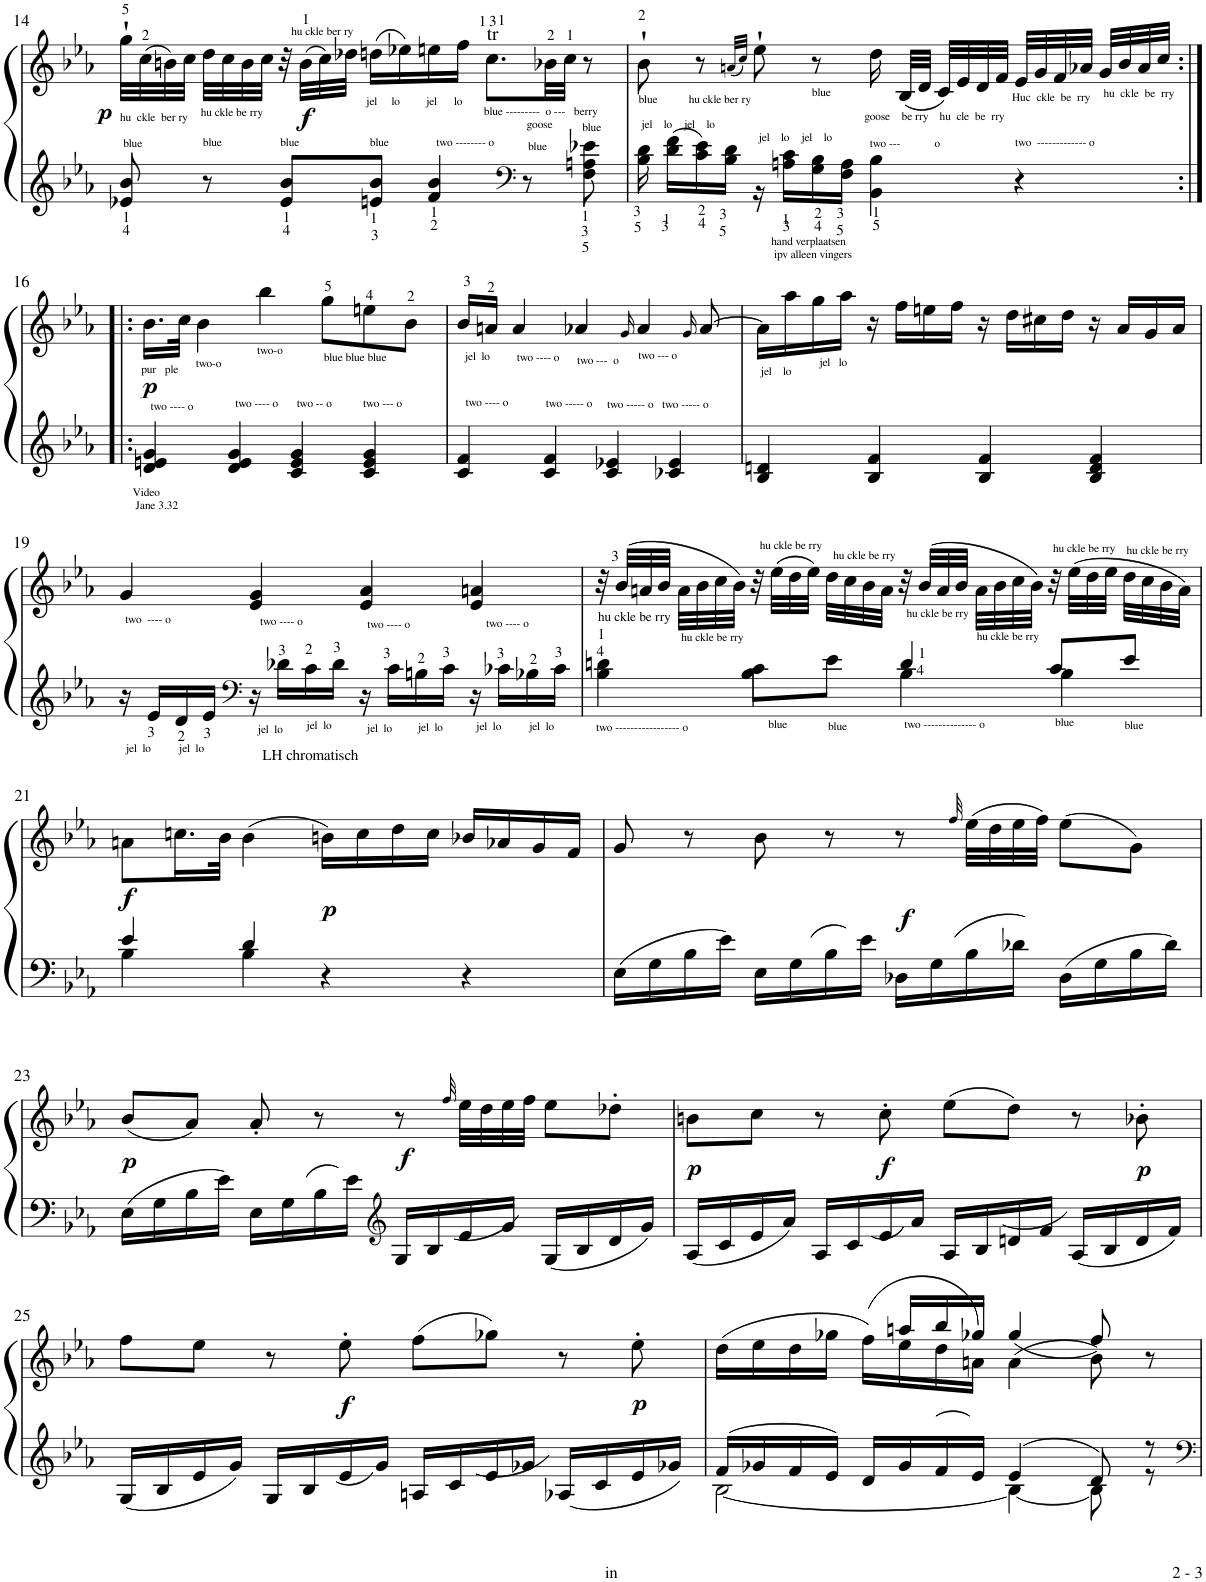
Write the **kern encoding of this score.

**kern	**kern	**dynam
*part1	*part1	*part1
*staff2	*staff1	*staff1/2
*I"Piano	*	*
*I'Pno.	*	*
!!LO:PB:g=z
*clefG2	*clefG2	*
*k[b-e-a-]	*k[b-e-a-]	*
*M4/4	*M4/4	*
*met(c)	*met(c)	*
=14	=14	=14
!LO:TX:a:t=blue	!	!
!LO:TX:a:t=hu  ckle  ber ry	!	!
!	!	!LO:DY:b
8e-X/ 8b-/	32gg`\LLL	p
.	(>32cc\	.
.	32bn\)	.
.	32cc\JJJ	.
!	!LO:TX:b:t=hu ckle be rry	!
!LO:TX:a:t=blue	!	!
8r	32dd\LLL	.
.	32cc\	.
.	32b\	.
.	32cc\JJJ	.
!LO:TX:a:t=blue	!	!
8e-/ 8b-/L	32r	.
!	!LO:TX:a:t=hu ckle ber ry	!
!	!	!LO:DY:b
.	(>32b\LLL	f
.	32cc\)	.
.	32dd-X\JJJ	.
!	!LO:TX:b:t=jel     lo         jel      lo	!
!LO:TX:a:t=blue	!	!
8en/ 8b-/J	(>16ddn\LL	.
.	16ee-X\)	.
!LO:TX:a:t=two -------- o	!	!
4f/ 4b-/	16een\	.
.	16ff\JJ	.
!	!LO:TX:a:t=tr	!
!	!LO:TX:b:t=blue ---------  o ---   berry	!
.	8.cc\L	.
*clefF4	*	*
!LO:TX:a:t=blue	!	!
!LO:TX:a:t=goose	!	!
8r	.	.
.	32b-X\LL	.
.	32cc\JJJ	.
!LO:TX:a:t=blue	!	!
8F\ 8An\ 8e-X\	8r	.
=15	=15	=15
*^	*	*
!	!	!LO:TX:b:t=blue           hu ckle ber ry	!
!LO:TX:a:t=jel    lo    jel    lo	!	!	!
16ryy	16B-\ 16d\	8b-`\	.
16d\ 16f\LL	8.ryy	.	.
16c\ 16e-\	.	8r	.
16B-\ 16d\JJ	.	.	.
.	.	(<32qan/LLL	.
.	.	32qcc/JJJ)	.
!LO:TX:a:t=jel    lo    jel    lo	!	!	!
16ryy	16r	8ee-`\	.
!LO:TX:b:t=hand verplaatsen	!	!	!
!LO:TX:b:t=ipv alleen vingers	!	!	!
16An\ 16c\LL	2ryy	.	.
!	!	!LO:TX:b:t=blue	!
16G\ 16B-\	.	8r	.
16F\ 16A\JJ	.	.	.
!	!	!LO:TX:b:t=goose    be rry    hu  cle  be  rry	!
!LO:TX:a:t=two ---            o	!	!	!
4BB-\ 4B-\	.	16dd\	.
.	.	(<32B-/LLL	.
.	.	32d/JJJ	.
.	.	32c/LLL)	.
.	.	32e-/	.
.	.	32d/	.
.	.	32f/JJJ	.
!	!	!LO:TX:b:t=Huc  ckle  be  rry	!
!LO:TX:a:t=two  ------------- o	!	!	!
4r	.	32e-/LLL	.
.	.	32g/	.
.	8.ryy	32f/	.
.	.	32a-X/JJJ	.
!	!	!LO:TX:b:t=hu  ckle  be  rry	!
.	.	32g/LLL	.
.	.	32b-/	.
.	.	32a-/	.
.	.	32cc/JJJ	.
*v	*v	*	*
!!LO:LB:g=z
=16:|!|:	=16:|!|:	=16:|!|:
!	!LO:TX:b:t=pur   ple	!
!LO:TX:a:t=two ---- o	!	!
!LO:TX:b:t=Video	!	!
!LO:TX:b:t=Jane 3.32	!	!
!	!	!LO:DY:b
4d/ 4en/ 4g/	16.b-\LL	p
.	32cc\JJk	.
!	!LO:TX:b:t=two-o	!
.	4b-\	.
!LO:TX:a:t=two ---- o	!	!
4d/ 4e/ 4g/	.	.
!	!LO:TX:b:t=two-o	!
.	4bb-\	.
!LO:TX:a:t=two -- o	!	!
4c/ 4e/ 4g/	.	.
!	!LO:TX:b:t=blue blue blue	!
.	8gg\L	.
!LO:TX:a:t=two --- o	!	!
4c/ 4e/ 4g/	8een\	.
.	8b-\J	.
=17	=17	=17
!	!LO:TX:b:t=jel  lo	!
!LO:TX:a:t=two ---- o	!	!
4c/ 4f/	16b-/LL	.
.	16an/JJ	.
!	!LO:TX:b:t=two ---- o	!
.	4a/	.
!LO:TX:a:t=two ----- o	!	!
4c/ 4f/	.	.
!	!LO:TX:b:t=two ---  o	!
.	4a-X/	.
!LO:TX:a:t=two ----- o	!	!
4c/ 4e-X/	.	.
.	16qg/	.
!	!LO:TX:b:t=two --- o	!
.	4a-/	.
!LO:TX:a:t=two ----- o	!	!
4c-X/ 4e-/	.	.
.	16qg/	.
.	[8a-/	.
=18	=18	=18
!	!LO:TX:b:t=jel    lo	!
4B-/ 4dn/	16a-\LL]	.
.	16aa-\	.
!	!LO:TX:b:t=jel   lo	!
.	16gg\	.
.	16aa-\JJ	.
4B-/ 4f/	16r	.
.	16ff\LL	.
.	16een\	.
.	16ff\JJ	.
4B-/ 4f/	16r	.
.	16dd\LL	.
.	16cc#X\	.
.	16dd\JJ	.
4B-/ 4d/ 4f/	16r	.
.	16a-/LL	.
.	16g/	.
.	16a-/JJ	.
!!LO:LB:g=z
=19	=19	=19
!	!LO:TX:b:t=two  ---- o	!
!LO:TX:b:t=jel  lo	!	!
16r	4g/	.
16e-/LL	.	.
!LO:TX:b:t=jel  lo	!	!
16d/	.	.
16e-/JJ	.	.
*clefF4	*	*
!	!LO:TX:b:t=two ---- o	!
!LO:TX:b:t=jel  lo	!	!
16r	4e-/ 4g/	.
!LO:TX:b:t=LH chromatisch	!	!
16d-X\LL	.	.
!LO:TX:b:t=jel  lo	!	!
16c\	.	.
16d-\JJ	.	.
!	!LO:TX:b:t=two ---- o	!
!LO:TX:b:t=jel  lo	!	!
16r	4e-/ 4a-/	.
16c\LL	.	.
!LO:TX:b:t=jel  lo	!	!
16Bn\	.	.
16c\JJ	.	.
!	!LO:TX:b:t=two ---- o	!
!LO:TX:b:t=jel  lo	!	!
16r	4e-/ 4an/	.
16c-X\LL	.	.
!LO:TX:b:t=jel  lo	!	!
16B-X\	.	.
16c-\JJ	.	.
=20	=20	=20
*^	*	*
!	!	!LO:TX:b:t=hu ckle be rry	!
!LO:TX:b:t=blue	!	!	!
!LO:TX:b:t=two ----------------- o	!	!	!
4B-\ 4dn\	4ryy	32r	.
.	.	(32b-/LLL	.
.	.	32an/	.
.	.	32b-/JJJ	.
!	!	!LO:TX:b:t=hu ckle be rry	!
.	.	32a\LLL	.
.	.	32b-\	.
.	.	32cc\	.
.	.	32b-\JJJ)	.
!	!	!LO:TX:a:t=hu ckle be rry	!
4B-\	8c\L	32r	.
.	.	(32ee-\LLL	.
.	.	32dd\	.
.	.	32ee-\JJJ)	.
!	!	!LO:TX:a:t=hu ckle be rry	!
!	!LO:TX:b:t=blue	!	!
.	8e-\J	32dd\LLL	.
.	.	32cc\	.
.	.	32b-\	.
.	.	32a\JJJ	.
!	!	!LO:TX:b:t=hu ckle be rry	!
!LO:TX:b:t=two -------------- o	!	!	!
4B-\	4d/	32r	.
.	.	(32b-/LLL	.
.	.	32a/	.
.	.	32b-/JJJ	.
!	!	!LO:TX:b:t=hu ckle be rry	!
.	.	32a\LLL	.
.	.	32b-\	.
.	.	32cc\	.
.	.	32b-\JJJ)	.
!	!	!LO:TX:a:t=hu ckle be rry	!
!LO:TX:b:t=blue	!	!	!
4B-\	8c/L	32r	.
.	.	(32ee-\LLL	.
.	.	32dd\	.
.	.	32ee-\JJJ	.
!	!	!LO:TX:a:t=hu ckle be rry	!
!	!LO:TX:b:t=blue	!	!
.	8e-/J	32dd\LLL	.
.	.	32cc\	.
.	.	32b-\	.
.	.	32a\JJJ)	.
!!LO:LB:g=z
=21	=21	=21	=21
!	!	!	!LO:DY:b
4B-\	4e-/	8an\L	f
.	.	16.ccn\L	.
.	.	32b-\JJk	.
4B-\	4d/	(4b-\	.
!	!	!	!LO:DY:b
4r	2ryy	16bn\LL)	p
.	.	16cc\	.
.	.	16dd\	.
.	.	16cc\JJ	.
4r	.	16b-X/LL	.
.	.	16a-X/	.
.	.	16g/	.
.	.	16f/JJ	.
*v	*v	*	*
=22	=22	=22
16E-\LL	8g/	.
16G\	.	.
16B-\	8r	.
16e-\JJ	.	.
16E-\LL	8b-\	.
16G\	.	.
16B-\	8r	.
16e-\JJ	.	.
!	!	!LO:DY:a=2
16D-X\LL	8r	f
16G\	.	.
.	32qff/	.
16B-\	(32ee-\LLL	.
.	32dd\	.
16d-X\JJ	32ee-\	.
.	32ff\JJJ)	.
16D-\LL	(8ee-\L	.
16G\	.	.
16B-\	8g\J)	.
16d-\JJ	.	.
!!LO:LB:g=z
=23	=23	=23
!	!	!LO:DY:b
16E-\LL	(8b-/L	p
16G\	.	.
16B-\	8a-/J)	.
16e-\JJ	.	.
16E-\LL	8a-'/	.
16G\	.	.
16B-\	8r	.
16e-\JJ	.	.
*clefG2	*	*
!	!	!LO:DY:a=2
16G/LL	8r	f
16B-/	.	.
.	32qff/	.
16e-/	32ee-\LLL	.
.	32dd\	.
16g/JJ	32ee-\	.
.	32ff\JJJ	.
16G/LL	8ee-\L	.
16B-/	.	.
16d/	8dd-X'\J	.
16g/JJ	.	.
=24	=24	=24
!	!	!LO:DY:b
16A-/LL	8bn\L	p
16c/	.	.
16e-/	8cc\J	.
16a-/JJ	.	.
16A-/LL	8r	.
16c/	.	.
!	!	!LO:DY:b
16e-/	8cc'\	f
16a-/JJ	.	.
16A-/LL	(8ee-\L	.
16B-/	.	.
16dn/	8dd\J)	.
16f/JJ	.	.
16A-/LL	8r	.
16B-/	.	.
!	!	!LO:DY:b
16d/	8b-X'\	p
16f/JJ	.	.
!!LO:LB:g=z
=25	=25	=25
16G/LL	8ff\L	.
16B-/	.	.
16e-/	8ee-\J	.
16g/JJ	.	.
16G/LL	8r	.
16B-/	.	.
!	!	!LO:DY:b
16e-/	8ee-'\	f
16g/JJ	.	.
16An/LL	(8ff\L	.
16c/	.	.
16e-/	8gg-X\J)	.
16g-X/JJ	.	.
16A-X/LL	8r	.
16c/	.	.
!	!	!LO:DY:b
16e-/	8ee-'\	p
16g-X/JJ	.	.
=26	=26	=26
*^	*^	*
16f/LL	[2B-\	(16dd\LL	16ryy	.
*	*	*v	*v	*
16g-X/	.	16ee-\	.
16f/	.	16dd\	.
16e-/JJ	.	16gg-X\JJ	.
16d/LL	.	(>16ff\LL)	.
*	*	*^	*
16g-/	.	16ee-\	16aan/LL	.
16f/	.	16dd\	16bb-/	.
16e-/JJ	.	16an\JJ)	16gg-X/JJ	.
4e-/	4B-\_	(4a\	(4gg-/	.
8d/	8B-\]	8b-\)	8ff/)	.
8r	8r	8r	8ryy	.
*v	*v	*	*	*
*	*v	*v	*
=	=	=
*-	*-	*-
